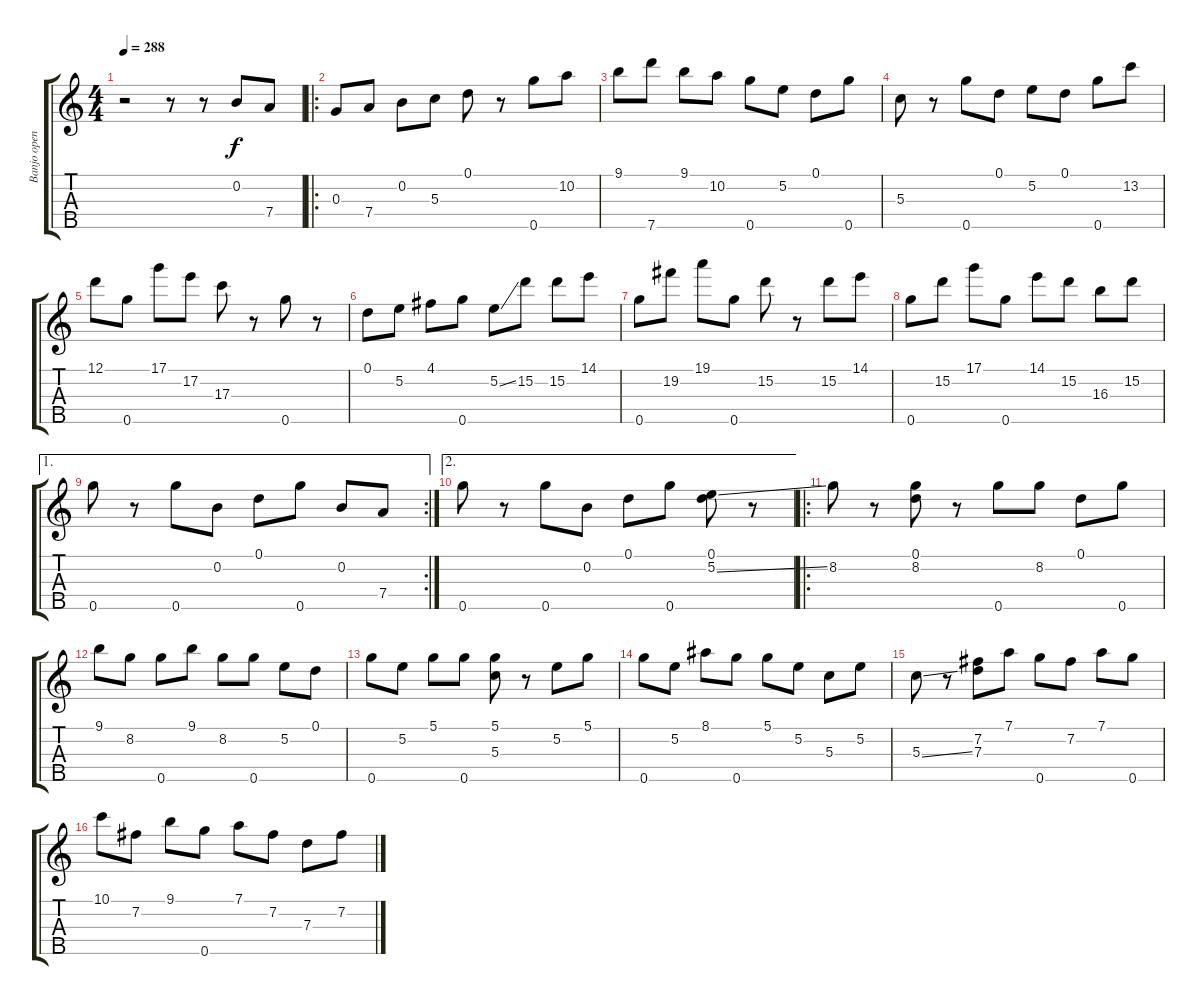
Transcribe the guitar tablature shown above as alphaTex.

\track ("Banjo open G" "Banjo open") {instrument banjo}
\staff {score tabs}
\tuning (D4 B3 G3 D3 G4) {hide}
\displaytranspose 12
\ts (4 4)
\tempo 288
\clef g2
\ks c
r.2{dy f instrument banjo} r.8 r.8 0.2.8 7.4.8 |
\ro
0.3.8 7.4.8 0.2.8 5.3.8 0.1.8 r.8 0.5.8 10.2.8 |
9.1.8 7.5.8 9.1.8 10.2.8 0.5.8 5.2.8 0.1.8 0.5.8 |
5.3.8 r.8 0.5.8 0.1.8 5.2.8 0.1.8 0.5.8 13.2.8 |
12.1.8 0.5.8 17.1.8 17.2.8 17.3.8 r.8 0.5.8 r.8 |
0.1.8 5.2.8 4.1.8 0.5.8 5.2{ss}.8 15.2.8 15.2.8 14.1.8 |
0.5.8 19.2.8 19.1.8 0.5.8 15.2.8 r.8 15.2.8 14.1.8 |
0.5.8 15.2.8 17.1.8 0.5.8 14.1.8 15.2.8 16.3.8 15.2.8 |
\ae 1
\rc 2
0.5.8 r.8 0.5.8 0.2.8 0.1.8 0.5.8 0.2.8 7.4.8 |
\ae 2
0.5.8 r.8 0.5.8 0.2.8 0.1.8 0.5.8 (0.1 5.2{ss}).8 r.8 |
\ro
8.2.8 r.8 (0.1 8.2).8 r.8 0.5.8 8.2.8 0.1.8 0.5.8 |
9.1.8 8.2.8 0.5.8 9.1.8 8.2.8 0.5.8 5.2.8 0.1.8 |
0.5.8 5.2.8 5.1.8 0.5.8 (5.1 5.3).8 r.8 5.2.8 5.1.8 |
0.5.8 5.2.8 8.1.8 0.5.8 5.1.8 5.2.8 5.3.8 5.2.8 |
5.3{ss}.8 r.8 (7.2 7.3).8 7.1.8 0.5.8 7.2.8 7.1.8 0.5.8 |
10.1.8 7.2.8 9.1.8 0.5.8 7.1.8 7.2.8 7.3.8 7.2.8
